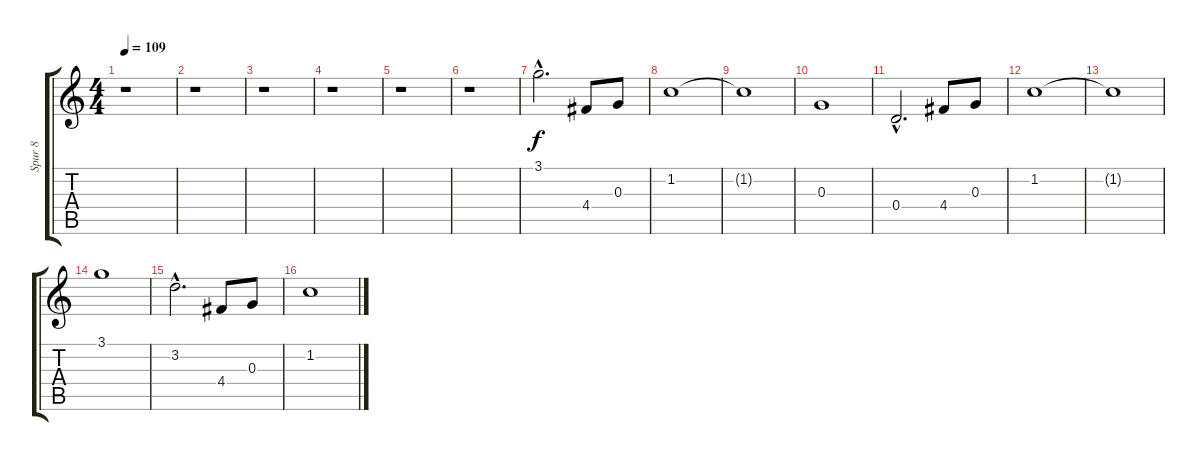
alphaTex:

\track ("Spur 8" "Spur 8") {instrument electricguitarmuted}
\staff {score tabs}
\tuning (E4 B3 G3 D3 A2 E2) {hide}
\ts (4 4)
\tempo 109
\clef g2
\ks c
r.1{dy f} |
r.1 |
r.1 |
r.1 |
r.1 |
r.1 |
3.1{hac}.2{d} 4.4.8 0.3.8 |
1.2.1 |
1.2{t}.1 |
0.3.1 |
0.4{hac}.2{d} 4.4.8 0.3.8 |
1.2.1 |
1.2{t}.1 |
3.1.1 |
3.2{hac}.2{d} 4.4.8 0.3.8 |
1.2.1
